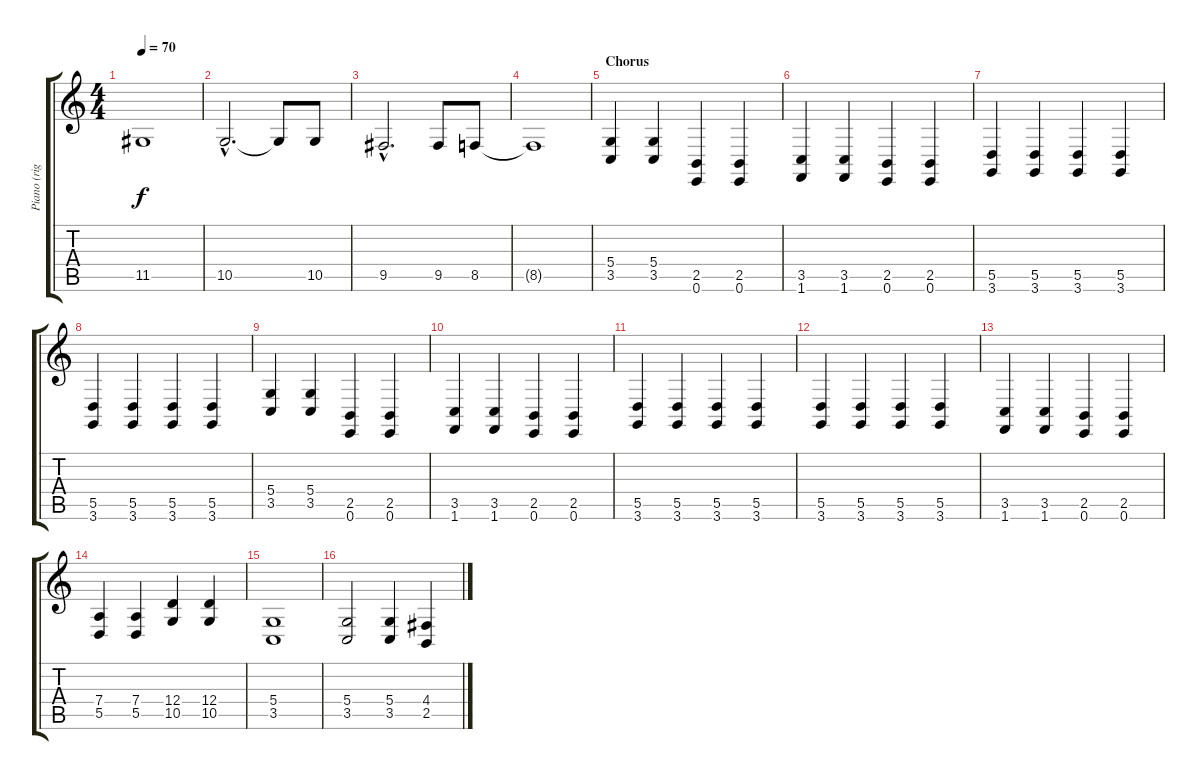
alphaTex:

\track ("Piano (rigth)" "Piano (rig") {instrument acousticgrandpiano}
\staff {score tabs}
\tuning (E4 B3 G3 D3 A2 E2) {hide}
\ts (4 4)
\tempo 70
\clef g2
\ks c
11.5.1{dy f} |
10.5{hac}.2{d} 10.5{t}.8 10.5.8 |
9.5{hac}.2{d} 9.5.8 8.5.8 |
8.5{t}.1 |
\section ("" "Chorus")
(5.4 3.5).4 (5.4 3.5).4 (2.5 0.6).4 (2.5 0.6).4 |
(3.5 1.6).4 (3.5 1.6).4 (2.5 0.6).4 (2.5 0.6).4 |
(5.5 3.6).4 (5.5 3.6).4 (5.5 3.6).4 (5.5 3.6).4 |
(5.5 3.6).4 (5.5 3.6).4 (5.5 3.6).4 (5.5 3.6).4 |
(5.4 3.5).4 (5.4 3.5).4 (2.5 0.6).4 (2.5 0.6).4 |
(3.5 1.6).4 (3.5 1.6).4 (2.5 0.6).4 (2.5 0.6).4 |
(5.5 3.6).4 (5.5 3.6).4 (5.5 3.6).4 (5.5 3.6).4 |
(5.5 3.6).4 (5.5 3.6).4 (5.5 3.6).4 (5.5 3.6).4 |
(3.5 1.6).4 (3.5 1.6).4 (2.5 0.6).4 (2.5 0.6).4 |
(7.4 5.5).4 (7.4 5.5).4 (12.4 10.5).4 (12.4 10.5).4 |
(5.4 3.5).1 |
(5.4 3.5).2 (5.4 3.5).4 (4.4 2.5).4
